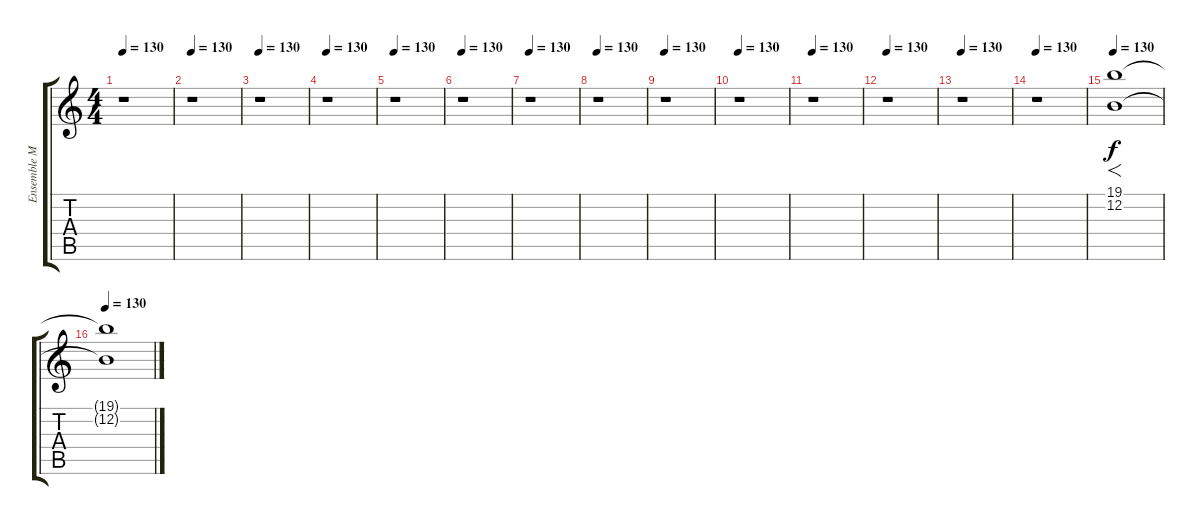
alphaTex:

\track ("Ensemble Melody" "Ensemble M") {instrument stringensemble1}
\staff {score tabs}
\tuning (E4 B3 G3 D3 A2 E2) {hide}
\ts (4 4)
\tempo 130
\clef g2
\ks c
r.1{dy f} |
\tempo 130
r.1 |
\tempo 130
r.1 |
\tempo 130
r.1 |
\tempo 130
r.1 |
\tempo 130
r.1 |
\section ("" "")
\tempo 130
r.1 |
\tempo 130
r.1 |
\tempo 130
r.1 |
\tempo 130
r.1 |
\tempo 130
r.1 |
\tempo 130
r.1 |
\tempo 130
r.1 |
\tempo 130
r.1 |
\section ("" "")
\tempo 130
(19.1 12.2).1{f instrument stringensemble2} |
\tempo 130
(19.1{t} 12.2{t}).1
